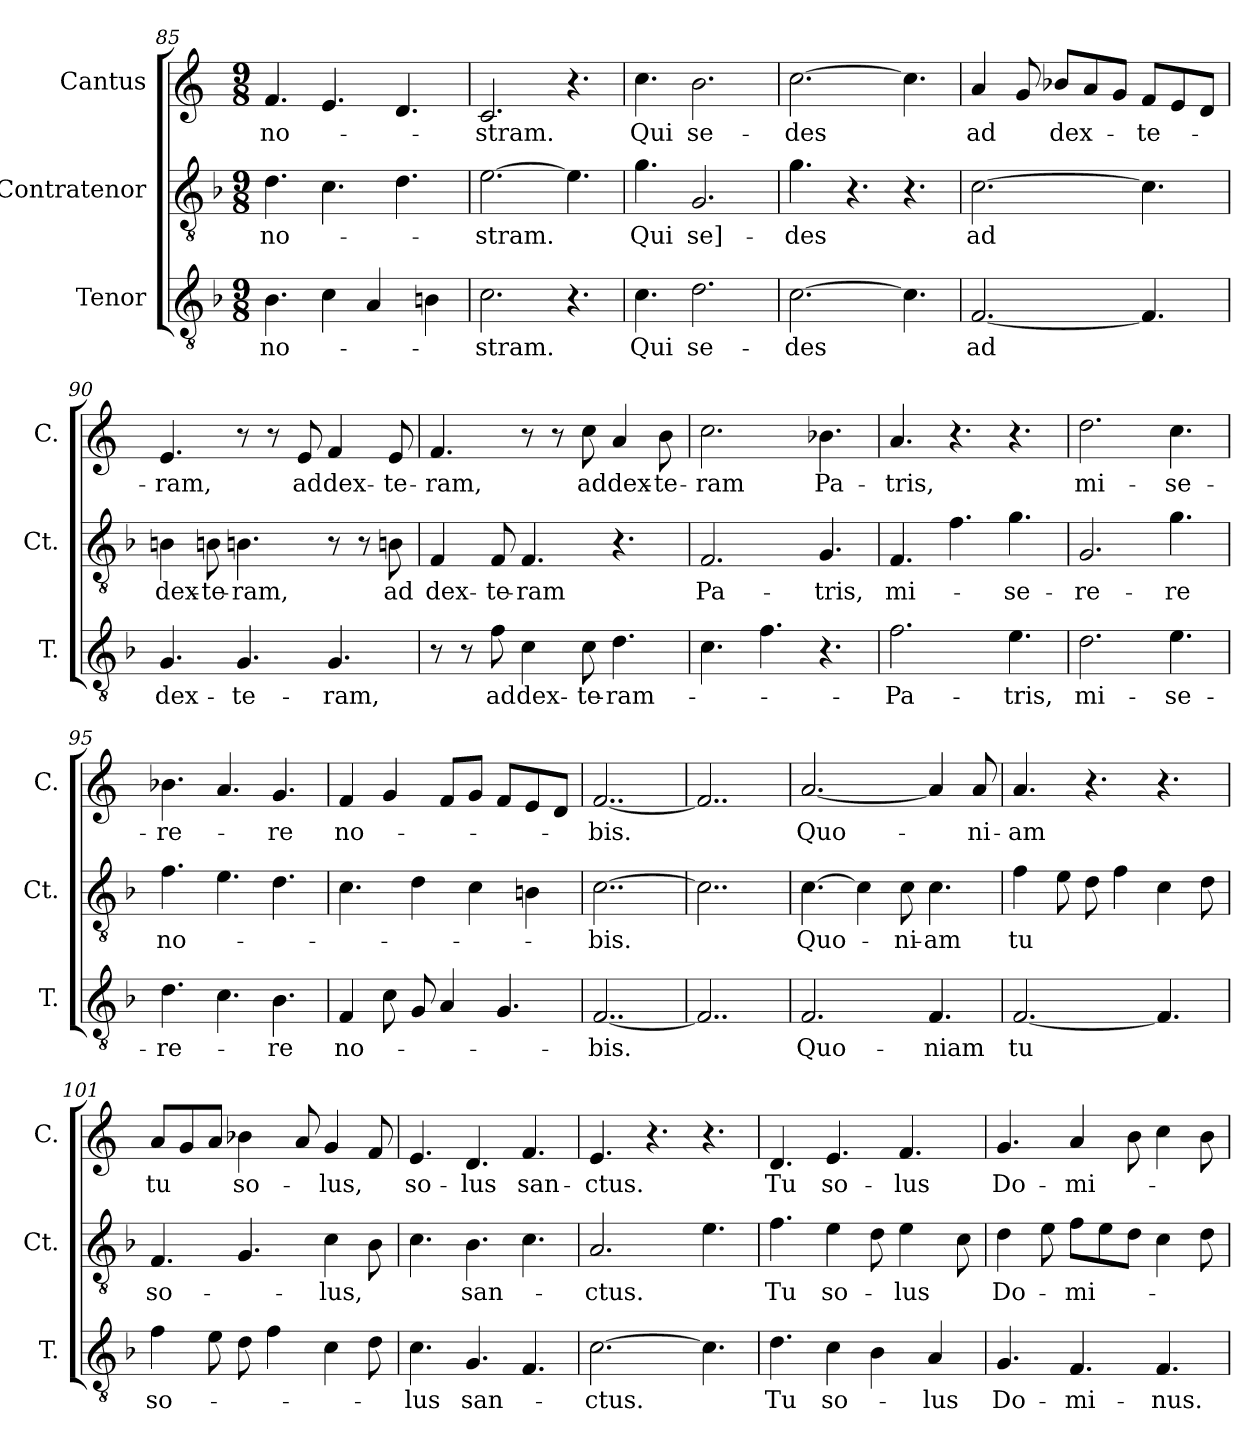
**kern	**text	**kern	**text	**kern	**text
*part3	*part3	*part2	*part2	*part1	*part1
*staff3	*staff3	*staff2	*staff2	*staff1	*staff1
*I"Tenor	*	*I"Contratenor	*	*I"Cantus	*
*I'T.	*	*I'Ct.	*	*I'C.	*
*clefGv2	*	*clefGv2	*	*clefG2	*
*k[b-]	*	*k[b-]	*	*k[]	*
*F:	*	*F:	*	*C:	*
*M9/8	*	*M9/8	*	*M9/8	*
=85	=85	=85	=85	=85	=85
4.B-\	no-	4.d\	no-	4.f/	no-
4c\	.	4.c\	.	4.e/	.
4A/	.	.	.	.	.
.	.	4.d\	.	4.d/	.
4Bn\	.	.	.	.	.
!!LO:LB:g=z
=86	=86	=86	=86	=86	=86
2.c\	-stram.	[2.e\	-stram.	2.c/	-stram.
4.r	.	4.e\]	.	4.r	.
=87	=87	=87	=87	=87	=87
4.c\	Qui	4.g\	Qui	4.cc\	Qui
2.d\	se-	2.G/	se]-	2.b\	se-
=88	=88	=88	=88	=88	=88
[2.c\	-des	4.g\	-des	[2.cc\	-des
.	.	4.r	.	.	.
4.c\]	.	4.r	.	4.cc\]	.
=89	=89	=89	=89	=89	=89
[2.F/	ad	[2.c\	ad	4a/	ad
.	.	.	.	8g/	.
.	.	.	.	8b-X/L	dex-
.	.	.	.	8a/	.
.	.	.	.	8g/J	.
4.F/]	.	4.c\]	.	8f/L	-te-
.	.	.	.	8e/	.
.	.	.	.	8d/J	.
=90	=90	=90	=90	=90	=90
4.G/	dex-	4Bn\	dex-	4.e/	-ram,
.	.	8Bn\	-te-	.	.
4.G/	-te-	4.Bn\	-ram,	8r	.
.	.	.	.	8r	.
.	.	.	.	8e/	ad
4.G/	-ram,	8r	.	4f/	dex-
.	.	8r	.	.	.
.	.	8Bn\	ad	8e/	-te-
!!LO:LB:g=z
=91	=91	=91	=91	=91	=91
8r	.	4F/	dex-	4.f/	-ram,
8r	.	.	.	.	.
8f\	ad	8F/	-te-	.	.
4c\	dex-	4.F/	-ram	8r	.
.	.	.	.	8r	.
8c\	-te-	.	.	8cc\	ad
4.d\	-ram-	4.r	.	4a/	dex-
.	.	.	.	8b\	-te-
=92	=92	=92	=92	=92	=92
4.c\	.	2.F/	Pa-	2.cc\	-ram
4.f\	.	.	.	.	.
4.r	.	4.G/	-tris,	4.b-X\	Pa-
=93	=93	=93	=93	=93	=93
2.f\	-Pa-	4.F/	mi-	4.a/	-tris,
.	.	4.f\	.	4.r	.
4.e\	-tris,	4.g\	-se-	4.r	.
=94	=94	=94	=94	=94	=94
2.d\	mi-	2.G/	-re-	2.dd\	mi-
4.e\	-se-	4.g\	-re	4.cc\	-se-
=95	=95	=95	=95	=95	=95
4.d\	-re-	4.f\	no-	4.b-X\	-re-
4.c\	.	4.e\	.	4.a/	.
4.B-\	-re	4.d\	.	4.g/	-re
!!LO:PB:g=z
=96	=96	=96	=96	=96	=96
4F/	no-	4.c\	.	4f/	no-
8c\	.	.	.	4g/	.
8G/	.	4d\	.	.	.
4A/	.	.	.	8f/L	.
.	.	4c\	.	8g/J	.
4.G/	.	.	.	8f/L	.
.	.	4Bn\	.	8e/	.
.	.	.	.	8d/J	.
=97	=97	=97	=97	=97	=97
[2..F/	-bis.	[2..c\	-bis.	[2..f/	-bis.
=98	=98	=98	=98	=98	=98
2..F/]	.	2..c\]	.	2..f/]	.
=99	=99	=99	=99	=99	=99
2.F/	Quo-	[4.c\	Quo-	[2.a/	Quo-
.	.	4c\]	.	.	.
.	.	8c\	-ni-	.	.
4.F/	-niam	4.c\	-am	4a/]	.
.	.	.	.	8a/	-ni-
=100	=100	=100	=100	=100	=100
[2.F/	tu	4f\	tu	4.a/	-am
.	.	8e\	.	.	.
.	.	8d\	.	4.r	.
.	.	4f\	.	.	.
4.F/]	.	4c\	.	4.r	.
.	.	8d\	.	.	.
=101	=101	=101	=101	=101	=101
4f\	so-	4.F/	so-	8a/L	tu
.	.	.	.	8g/	.
8e\	.	.	.	8a/J	.
8d\	.	4.G/	.	4b-X\	so-
4f\	.	.	.	.	.
.	.	.	.	8a/	.
4c\	.	4c\	-lus,	4g/	-lus,
8d\	.	8B-\	.	8f/	.
!!LO:LB:g=z
=102	=102	=102	=102	=102	=102
4.c\	-lus	4.c\	.	4.e/	so-
4.G/	san-	4.B-\	san-	4.d/	-lus
4.F/	.	4.c\	.	4.f/	san-
=103	=103	=103	=103	=103	=103
[2.c\	-ctus.	2.A/	-ctus.	4.e/	-ctus.
.	.	.	.	4.r	.
4.c\]	.	4.e\	.	4.r	.
=104	=104	=104	=104	=104	=104
4.d\	Tu	4.f\	Tu	4.d/	Tu
4c\	so-	4e\	so-	4.e/	so-
4B-\	.	8d\	.	.	.
.	.	4e\	-lus	4.f/	-lus
4A/	-lus	.	.	.	.
.	.	8c\	.	.	.
=105	=105	=105	=105	=105	=105
4.G/	Do-	4d\	Do-	4.g/	Do-
.	.	8e\	.	.	.
4.F/	-mi-	8f\L	-mi-	4a/	-mi-
.	.	8e\	.	.	.
.	.	8d\J	.	8b\	.
4.F/	-nus.	4c\	.	4cc\	.
.	.	8d\	.	8b\	.
=	=	=	=	=	=
*-	*-	*-	*-	*-	*-
